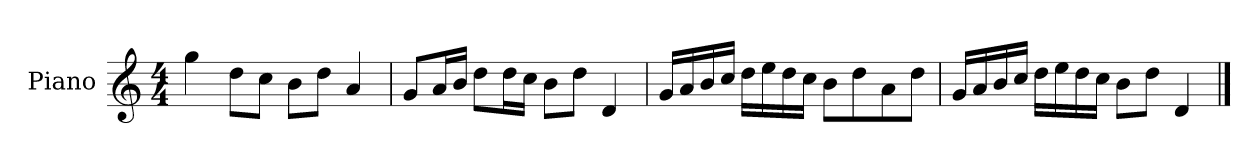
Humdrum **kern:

**kern
*part1
*staff1
*I"Piano
*I'P-no
*clefG2
*k[]
*M4/4
*MM90
=1
4gg\
8dd\L
8cc\J
8b\L
8dd\J
4a/
=2
8g/L
16a/L
16b/JJ
8dd\L
16dd\L
16cc\JJ
8b\L
8dd\J
4d/
=3
16g/LL
16a/
16b/
16cc/JJ
16dd\LL
16ee\
16dd\
16cc\JJ
8b\L
8dd\
8a\
8dd\J
=4
16g/LL
16a/
16b/
16cc/JJ
16dd\LL
16ee\
16dd\
16cc\JJ
8b\L
8dd\J
4d/
==
*-
